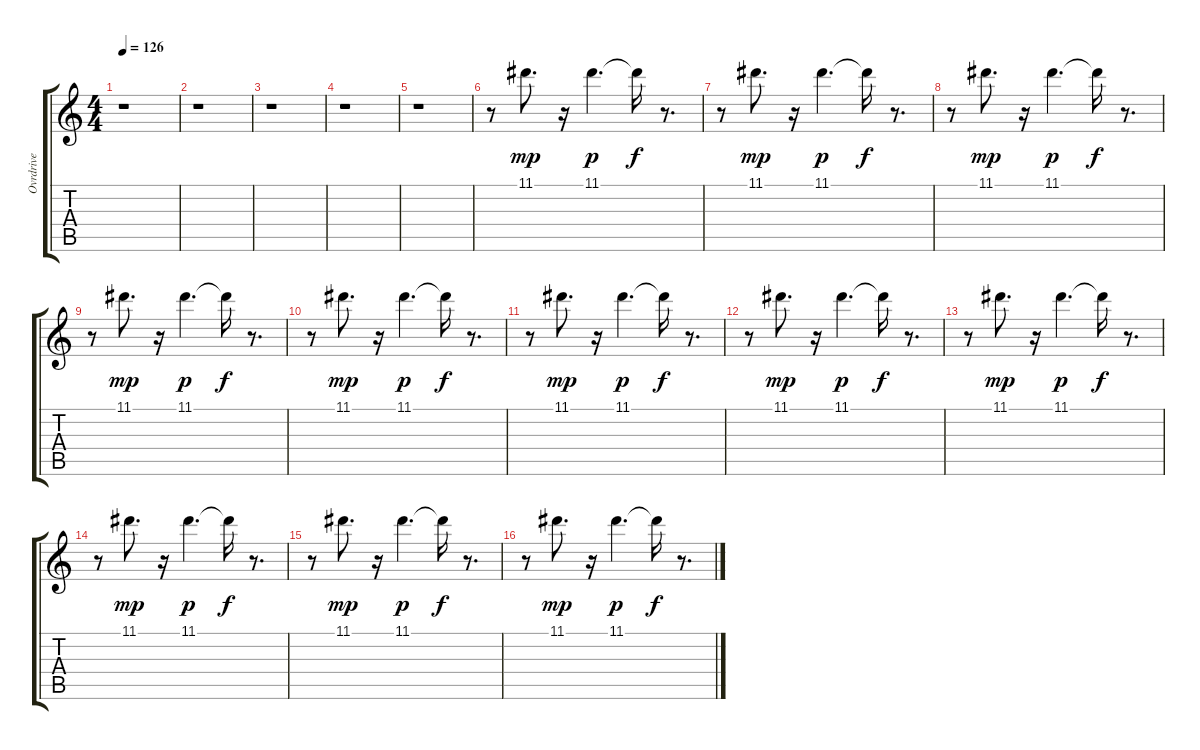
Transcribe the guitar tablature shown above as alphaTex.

\track ("Ovrdrive" "Ovrdrive") {instrument overdrivenguitar}
\staff {score tabs}
\tuning (E4 B3 G3 D3 A2 E2) {hide}
\ts (4 4)
\tempo 126
\clef g2
\ks c
r.1{dy f} |
r.1 |
r.1 |
r.1 |
r.1 |
r.8 11.1.8{d dy mp} r.16 11.1.4{d dy p} 11.1{t}.16{dy f} r.8{d} |
r.8 11.1.8{d dy mp} r.16 11.1.4{d dy p} 11.1{t}.16{dy f} r.8{d} |
r.8 11.1.8{d dy mp} r.16 11.1.4{d dy p} 11.1{t}.16{dy f} r.8{d} |
r.8 11.1.8{d dy mp} r.16 11.1.4{d dy p} 11.1{t}.16{dy f} r.8{d} |
r.8 11.1.8{d dy mp} r.16 11.1.4{d dy p} 11.1{t}.16{dy f} r.8{d} |
r.8 11.1.8{d dy mp} r.16 11.1.4{d dy p} 11.1{t}.16{dy f} r.8{d} |
r.8 11.1.8{d dy mp} r.16 11.1.4{d dy p} 11.1{t}.16{dy f} r.8{d} |
r.8 11.1.8{d dy mp} r.16 11.1.4{d dy p} 11.1{t}.16{dy f} r.8{d} |
r.8 11.1.8{d dy mp} r.16 11.1.4{d dy p} 11.1{t}.16{dy f} r.8{d} |
r.8 11.1.8{d dy mp} r.16 11.1.4{d dy p} 11.1{t}.16{dy f} r.8{d} |
r.8 11.1.8{d dy mp} r.16 11.1.4{d dy p} 11.1{t}.16{dy f} r.8{d}
